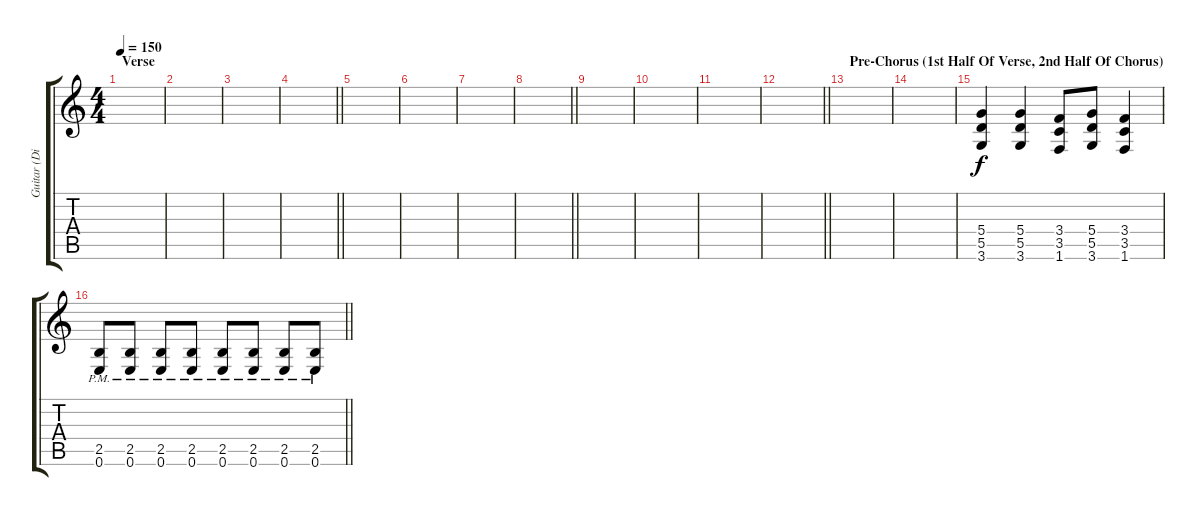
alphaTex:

\track ("Guitar (Distorted)" "Guitar (Di") {instrument distortionguitar}
\staff {score tabs}
\tuning (E4 B3 G3 D3 A2 E2) {hide}
\ts (4 4)
\section ("" "Verse")
\tempo 150
\clef g2
\ks c
|
|
|
\barLineRight lightlight
|
|
|
|
\barLineRight lightlight
|
|
|
|
\barLineRight lightlight
|
\section ("" "Pre-Chorus (1st Half Of Verse, 2nd Half Of Chorus)")
|
|
(5.4 5.5 3.6).4 (5.4 5.5 3.6).4 (3.4 3.5 1.6).8 (5.4 5.5 3.6).8 (3.4 3.5 1.6).4 |
\barLineRight lightlight
(2.5{pm} 0.6{pm}).8 (2.5{pm} 0.6{pm}).8 (2.5{pm} 0.6{pm}).8 (2.5{pm} 0.6{pm}).8 (2.5{pm} 0.6{pm}).8 (2.5{pm} 0.6{pm}).8 (2.5{pm} 0.6{pm}).8 (2.5{pm} 0.6{pm}).8
